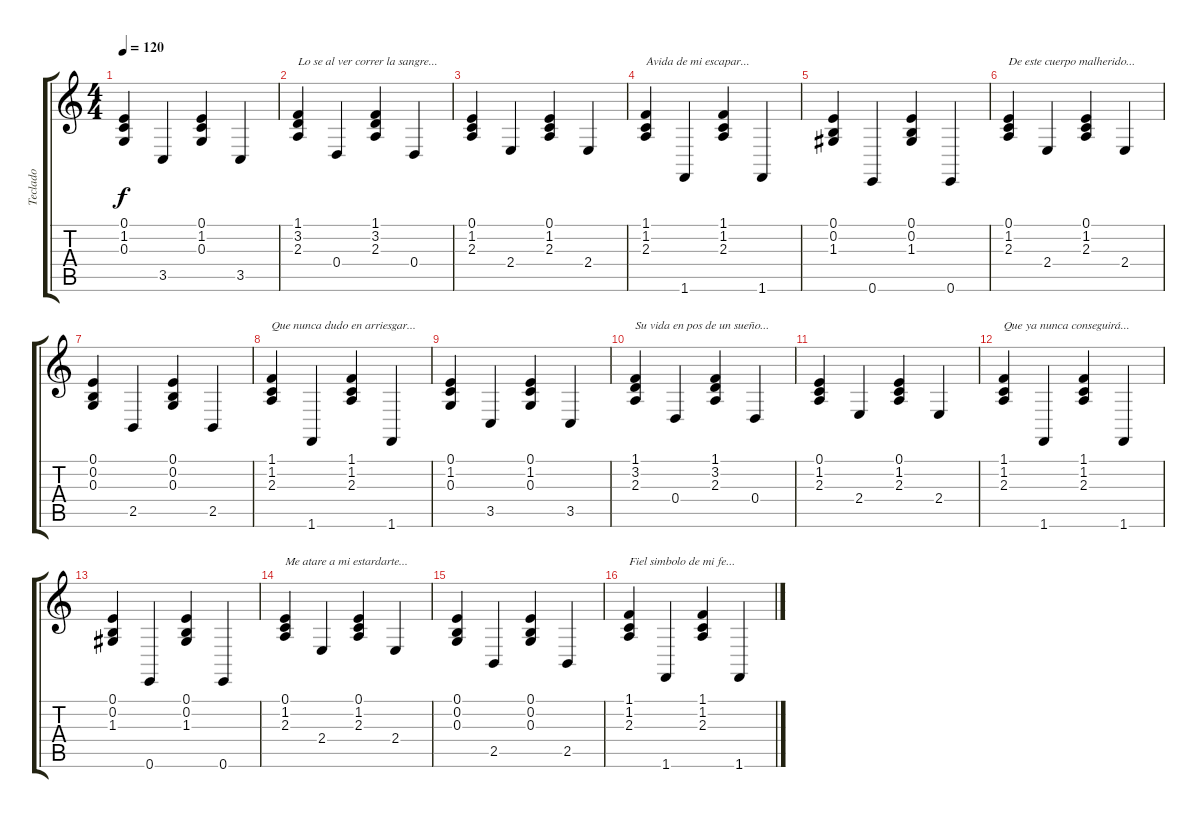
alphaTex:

\track ("Teclado" "Teclado") {instrument acousticgrandpiano}
\staff {score tabs}
\tuning (E4 B3 G3 D3 A2 E2) {hide}
\ts (4 4)
\tempo 120
\clef g2
\ks c
(0.1 1.2 0.3).4{dy f} 3.5.4 (0.1 1.2 0.3).4 3.5.4 |
(1.1 3.2 2.3).4{txt "Lo se al ver correr la sangre..."} 0.4.4 (1.1 3.2 2.3).4 0.4.4 |
(0.1 1.2 2.3).4 2.4.4 (0.1 1.2 2.3).4 2.4.4 |
(1.1 1.2 2.3).4{txt "Avida de mi escapar..."} 1.6.4 (1.1 1.2 2.3).4 1.6.4 |
(0.1 0.2 1.3).4 0.6.4 (0.1 0.2 1.3).4 0.6.4 |
(0.1 1.2 2.3).4{txt "De este cuerpo malherido..."} 2.4.4 (0.1 1.2 2.3).4 2.4.4 |
(0.1 0.2 0.3).4 2.5.4 (0.1 0.2 0.3).4 2.5.4 |
(1.1 1.2 2.3).4{txt "Que nunca dudo en arriesgar..."} 1.6.4 (1.1 1.2 2.3).4 1.6.4 |
(0.1 1.2 0.3).4 3.5.4 (0.1 1.2 0.3).4 3.5.4 |
(1.1 3.2 2.3).4{txt "Su vida en pos de un sueño..."} 0.4.4 (1.1 3.2 2.3).4 0.4.4 |
(0.1 1.2 2.3).4 2.4.4 (0.1 1.2 2.3).4 2.4.4 |
(1.1 1.2 2.3).4{txt "Que ya nunca conseguirá..."} 1.6.4 (1.1 1.2 2.3).4 1.6.4 |
(0.1 0.2 1.3).4 0.6.4 (0.1 0.2 1.3).4 0.6.4 |
(0.1 1.2 2.3).4{txt "Me atare a mi estardarte..."} 2.4.4 (0.1 1.2 2.3).4 2.4.4 |
(0.1 0.2 0.3).4 2.5.4 (0.1 0.2 0.3).4 2.5.4 |
(1.1 1.2 2.3).4{txt "Fiel simbolo de mi fe..."} 1.6.4 (1.1 1.2 2.3).4 1.6.4
